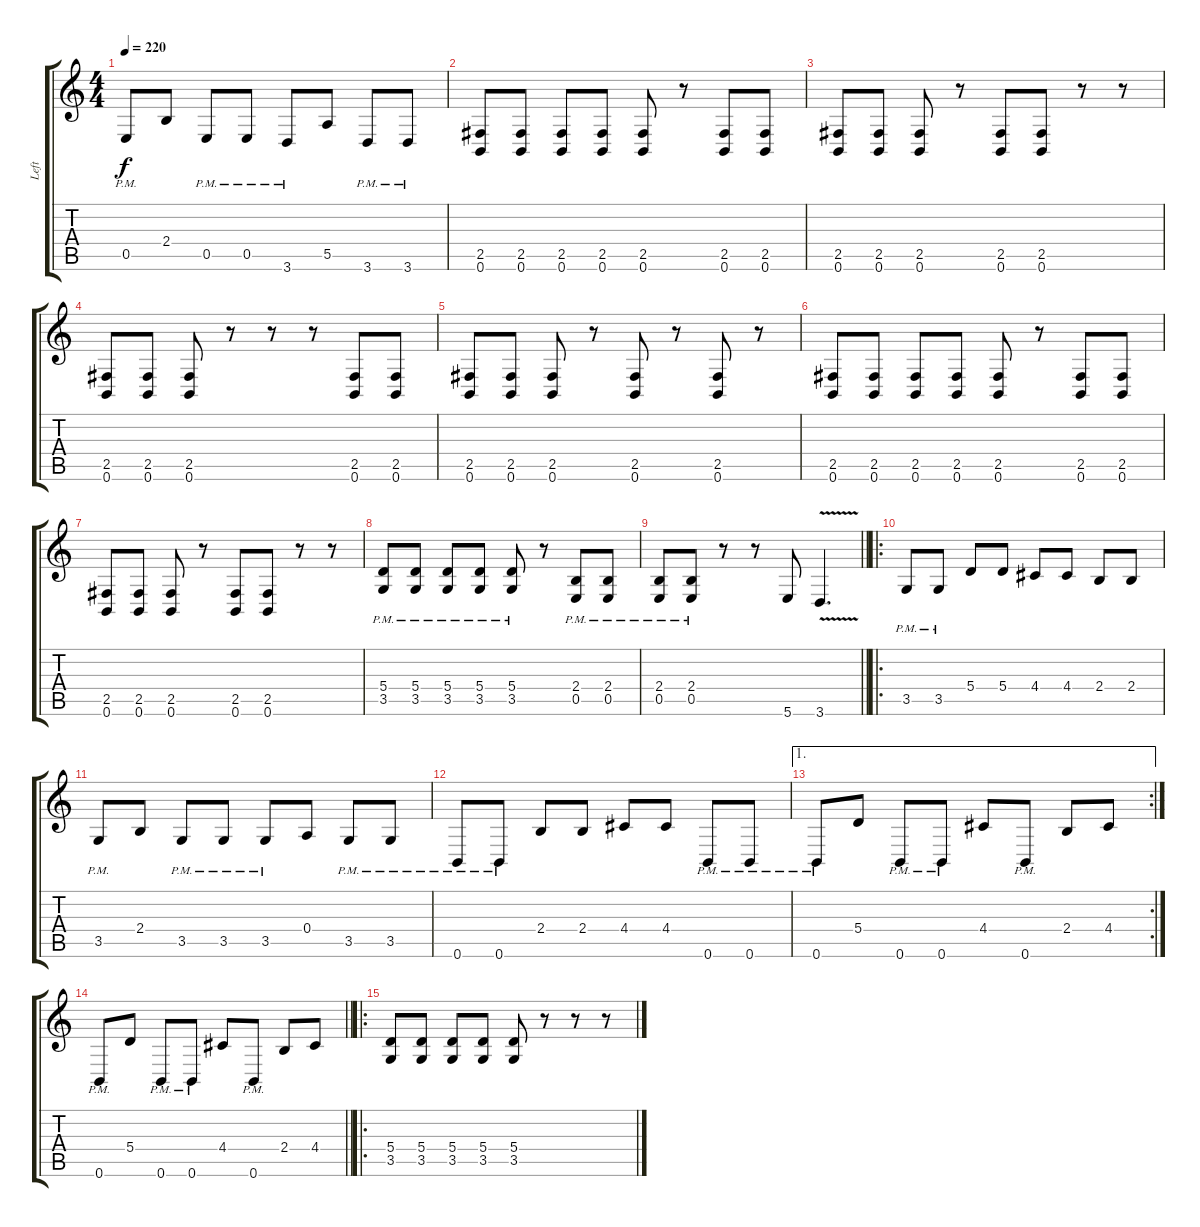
\track ("Left" "Left") {instrument distortionguitar}
\staff {score tabs}
\tuning (B3 Gb3 D3 A2 E2 B1) {hide}
\ts (4 4)
\tempo 220
\clef g2
\ks c
0.5{pm}.8{dy f} 2.4.8 0.5{pm}.8 0.5{pm}.8 3.6{pm}.8 5.5.8 3.6{pm}.8 3.6{pm}.8 |
(2.5 0.6).8{volume 15} (2.5 0.6).8 (2.5 0.6).8 (2.5 0.6).8 (2.5 0.6).8 r.8 (2.5 0.6).8 (2.5 0.6).8 |
(2.5 0.6).8 (2.5 0.6).8 (2.5 0.6).8 r.8 (2.5 0.6).8 (2.5 0.6).8 r.8 r.8 |
(2.5 0.6).8 (2.5 0.6).8 (2.5 0.6).8 r.8 r.8 r.8 (2.5 0.6).8 (2.5 0.6).8 |
(2.5 0.6).8 (2.5 0.6).8 (2.5 0.6).8 r.8 (2.5 0.6).8 r.8 (2.5 0.6).8 r.8 |
(2.5 0.6).8 (2.5 0.6).8 (2.5 0.6).8 (2.5 0.6).8 (2.5 0.6).8 r.8 (2.5 0.6).8 (2.5 0.6).8 |
(2.5 0.6).8 (2.5 0.6).8 (2.5 0.6).8 r.8 (2.5 0.6).8 (2.5 0.6).8 r.8 r.8 |
(5.4{pm} 3.5{pm}).8 (5.4{pm} 3.5{pm}).8 (5.4{pm} 3.5{pm}).8 (5.4{pm} 3.5{pm}).8 (5.4{pm} 3.5{pm}).8 r.8 (2.4{pm} 0.5{pm}).8 (2.4{pm} 0.5{pm}).8 |
\barLineRight lightlight
(2.4{pm} 0.5{pm}).8 (2.4{pm} 0.5{pm}).8 r.8 r.8 5.6.8 3.6{v}.4{d} |
\ro
3.5{pm}.8 3.5{pm}.8 5.4.8 5.4.8 4.4.8 4.4.8 2.4.8 2.4.8 |
3.5{pm}.8 2.4.8 3.5{pm}.8 3.5{pm}.8 3.5{pm}.8 0.4.8 3.5{pm}.8 3.5{pm}.8 |
0.6{pm}.8 0.6{pm}.8 2.4.8 2.4.8 4.4.8 4.4.8 0.6{pm}.8 0.6{pm}.8 |
\ae 1
\rc 2
0.6{pm}.8 5.4.8 0.6{pm}.8 0.6{pm}.8 4.4.8 0.6{pm}.8 2.4.8 4.4.8 |
\barLineRight lightlight
0.6{pm}.8 5.4.8 0.6{pm}.8 0.6{pm}.8 4.4.8 0.6{pm}.8 2.4.8 4.4.8 |
\ro
(5.4 3.5).8 (5.4 3.5).8 (5.4 3.5).8 (5.4 3.5).8 (5.4 3.5).8 r.8 r.8 r.8
